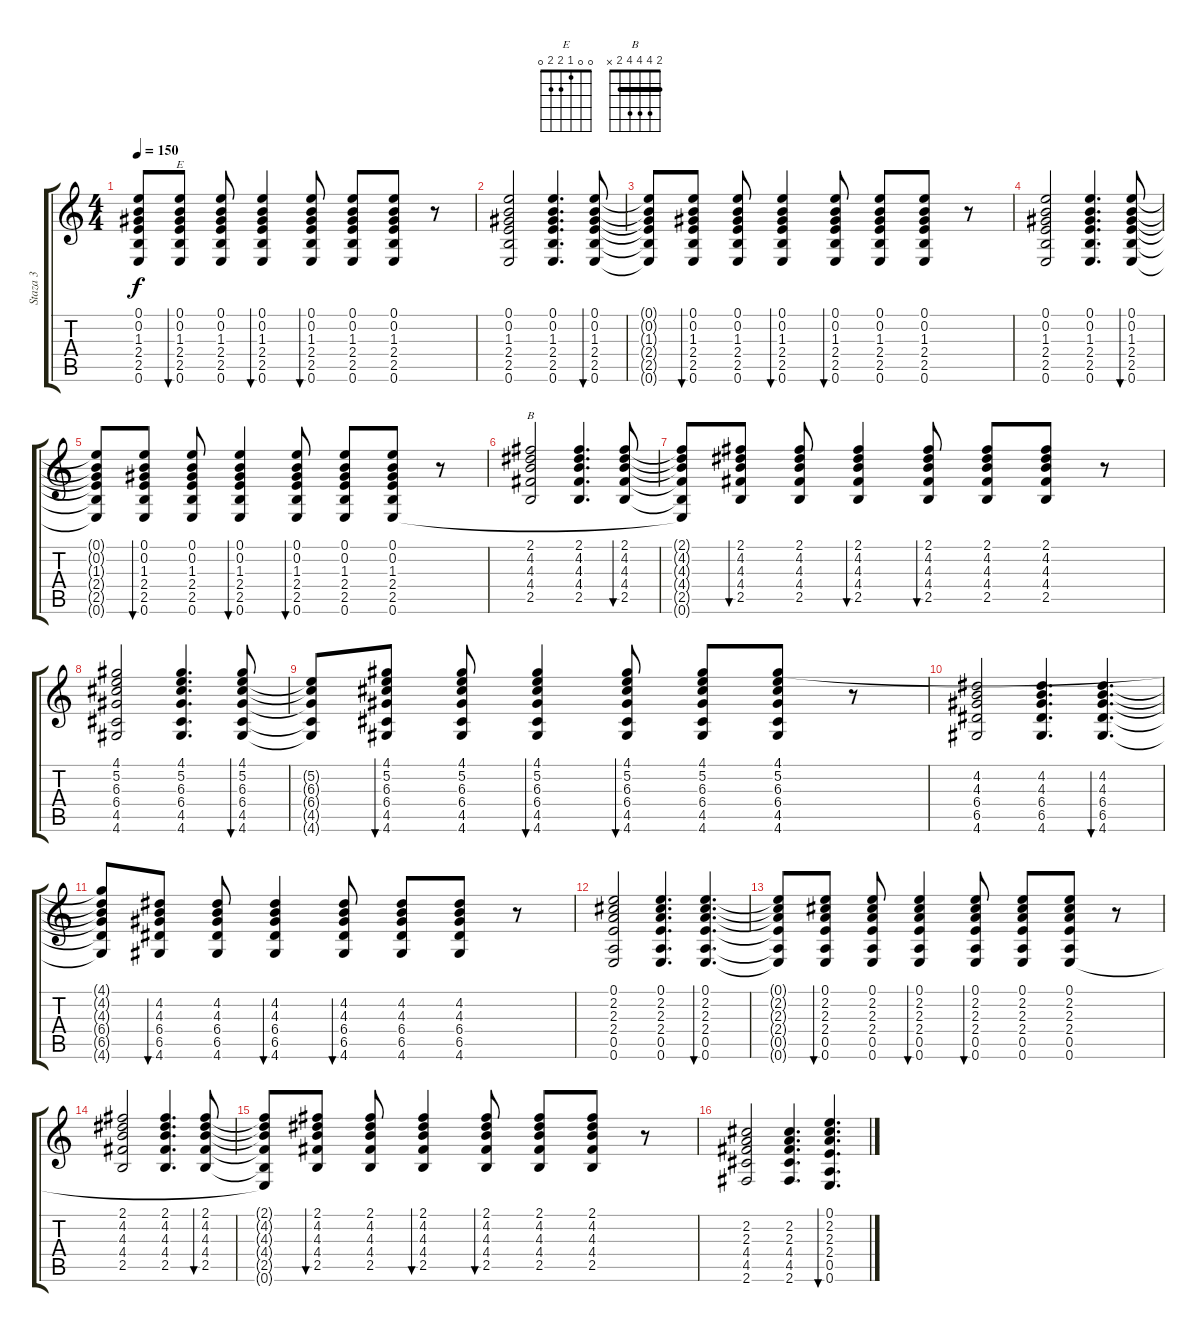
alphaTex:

\track ("Staza 3" "Staza 3") {instrument acousticguitarsteel}
\staff {score tabs}
\tuning (E4 B3 G3 D3 A2 E2) {hide}
\chord ("E" 0 0 1 2 2 0)
\chord ("B" 2 4 4 4 2 x) {barre 2}
\ts (4 4)
\tempo 150
\clef g2
\ks c
(0.1{t} 0.2{t} 1.3{t} 2.4{t} 2.5{t} 0.6{t}).8{dy f} (0.1 0.2 1.3 2.4 2.5 0.6).8{bu 60 ch "E"} (0.1 0.2 1.3 2.4 2.5 0.6).8 (0.1 0.2 1.3 2.4 2.5 0.6).4{bu 60} (0.1 0.2 1.3 2.4 2.5 0.6).8{bu 60} (0.1 0.2 1.3 2.4 2.5 0.6).8 (0.1 0.2 1.3 2.4 2.5 0.6).8 r.8 |
(0.1 0.2 1.3 2.4 2.5 0.6).2 (0.1 0.2 1.3 2.4 2.5 0.6).4{d} (0.1 0.2 1.3 2.4 2.5 0.6).8{bu 60} |
(0.1{t} 0.2{t} 1.3{t} 2.4{t} 2.5{t} 0.6{t}).8 (0.1 0.2 1.3 2.4 2.5 0.6).8{bu 60} (0.1 0.2 1.3 2.4 2.5 0.6).8 (0.1 0.2 1.3 2.4 2.5 0.6).4{bu 60} (0.1 0.2 1.3 2.4 2.5 0.6).8{bu 60} (0.1 0.2 1.3 2.4 2.5 0.6).8 (0.1 0.2 1.3 2.4 2.5 0.6).8 r.8 |
(0.1 0.2 1.3 2.4 2.5 0.6).2 (0.1 0.2 1.3 2.4 2.5 0.6).4{d} (0.1 0.2 1.3 2.4 2.5 0.6).8{bu 60} |
(0.1{t} 0.2{t} 1.3{t} 2.4{t} 2.5{t} 0.6{t}).8 (0.1 0.2 1.3 2.4 2.5 0.6).8{bu 60} (0.1 0.2 1.3 2.4 2.5 0.6).8 (0.1 0.2 1.3 2.4 2.5 0.6).4{bu 60} (0.1 0.2 1.3 2.4 2.5 0.6).8{bu 60} (0.1 0.2 1.3 2.4 2.5 0.6).8 (0.1 0.2 1.3 2.4 2.5 0.6).8 r.8 |
(2.1 4.2 4.3 4.4 2.5).2{ch "B"} (2.1 4.2 4.3 4.4 2.5).4{d} (2.1 4.2 4.3 4.4 2.5).8{bu 60} |
(2.1{t} 4.2{t} 4.3{t} 4.4{t} 2.5{t} 0.6{t}).8 (2.1 4.2 4.3 4.4 2.5).8{bu 60} (2.1 4.2 4.3 4.4 2.5).8 (2.1 4.2 4.3 4.4 2.5).4{bu 60} (2.1 4.2 4.3 4.4 2.5).8{bu 60} (2.1 4.2 4.3 4.4 2.5).8 (2.1 4.2 4.3 4.4 2.5).8 r.8 |
(4.1 5.2 6.3 6.4 4.5 4.6).2 (4.1 5.2 6.3 6.4 4.5 4.6).4{d} (4.1 5.2 6.3 6.4 4.5 4.6).8{bu 60} |
(5.2{t} 6.3{t} 6.4{t} 4.5{t} 4.6{t}).8 (4.1 5.2 6.3 6.4 4.5 4.6).8{bu 60} (4.1 5.2 6.3 6.4 4.5 4.6).8 (4.1 5.2 6.3 6.4 4.5 4.6).4{bu 60} (4.1 5.2 6.3 6.4 4.5 4.6).8{bu 60} (4.1 5.2 6.3 6.4 4.5 4.6).8 (4.1 5.2 6.3 6.4 4.5 4.6).8 r.8 |
(4.2 4.3 6.4 6.5 4.6).2 (4.2 4.3 6.4 6.5 4.6).4{d} (4.2 4.3 6.4 6.5 4.6).4{d bu 60} |
(4.1{t} 4.2{t} 4.3{t} 6.4{t} 6.5{t} 4.6{t}).8 (4.2 4.3 6.4 6.5 4.6).8{bu 60} (4.2 4.3 6.4 6.5 4.6).8 (4.2 4.3 6.4 6.5 4.6).4{bu 60} (4.2 4.3 6.4 6.5 4.6).8{bu 60} (4.2 4.3 6.4 6.5 4.6).8 (4.2 4.3 6.4 6.5 4.6).8 r.8 |
(0.1 2.2 2.3 2.4 0.5 0.6).2 (0.1 2.2 2.3 2.4 0.5 0.6).4{d} (0.1 2.2 2.3 2.4 0.5 0.6).4{d bu 60} |
(0.1{t} 2.2{t} 2.3{t} 2.4{t} 0.5{t} 0.6{t}).8 (0.1 2.2 2.3 2.4 0.5 0.6).8{bu 60} (0.1 2.2 2.3 2.4 0.5 0.6).8 (0.1 2.2 2.3 2.4 0.5 0.6).4{bu 60} (0.1 2.2 2.3 2.4 0.5 0.6).8{bu 60} (0.1 2.2 2.3 2.4 0.5 0.6).8 (0.1 2.2 2.3 2.4 0.5 0.6).8 r.8 |
(2.1 4.2 4.3 4.4 2.5).2 (2.1 4.2 4.3 4.4 2.5).4{d} (2.1 4.2 4.3 4.4 2.5).8{bu 60} |
(2.1{t} 4.2{t} 4.3{t} 4.4{t} 2.5{t} 0.6{t}).8 (2.1 4.2 4.3 4.4 2.5).8{bu 60} (2.1 4.2 4.3 4.4 2.5).8 (2.1 4.2 4.3 4.4 2.5).4{bu 60} (2.1 4.2 4.3 4.4 2.5).8{bu 60} (2.1 4.2 4.3 4.4 2.5).8 (2.1 4.2 4.3 4.4 2.5).8 r.8 |
(2.2 2.3 4.4 4.5 2.6).2 (2.2 2.3 4.4 4.5 2.6).4{d} (0.1 2.2 2.3 2.4 0.5 0.6).4{d bu 60}
